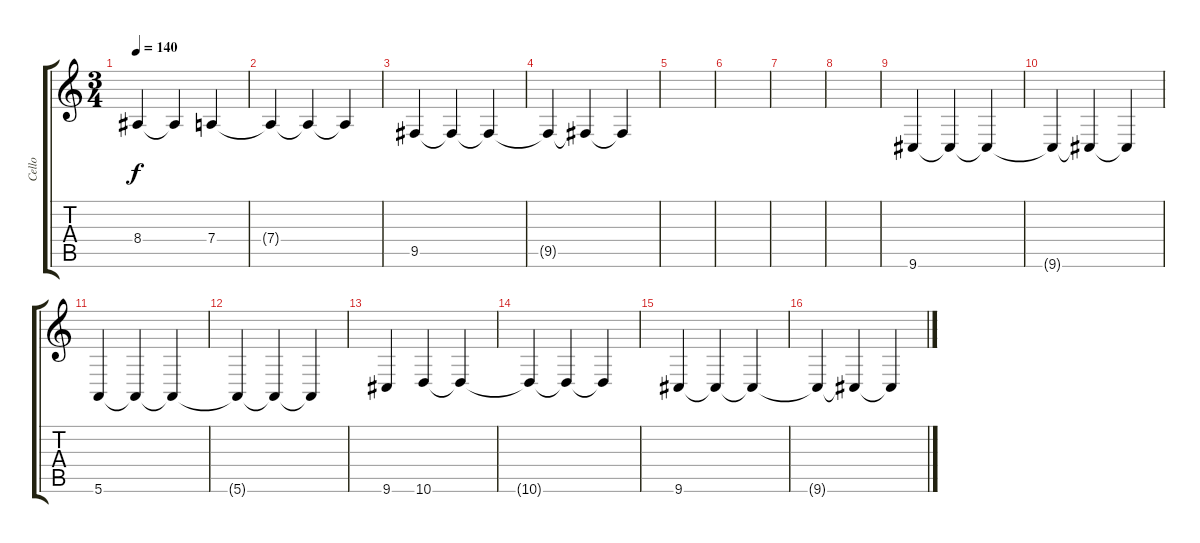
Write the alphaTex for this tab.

\track ("Cello" "Cello") {mute instrument viola}
\staff {score tabs}
\tuning (E4 B3 G3 D3 A2 E2) {hide}
\ts (3 4)
\tempo 140
\clef g2
\ks c
8.4.4{dy f} 8.4{t}.4 7.4.4 |
7.4{t}.4 7.4{t}.4 7.4{t}.4 |
9.5.4 9.5{t}.4 9.5{t}.4 |
9.5{t}.4 9.5{t}.4 9.5{t}.4 |
|
|
|
|
9.6.4 9.6{t}.4 9.6{t}.4 |
9.6{t}.4 9.6{t}.4 9.6{t}.4 |
5.6.4 5.6{t}.4 5.6{t}.4 |
5.6{t}.4 5.6{t}.4 5.6{t}.4 |
9.6.4 10.6.4 10.6{t}.4 |
10.6{t}.4 10.6{t}.4 10.6{t}.4 |
9.6.4 9.6{t}.4 9.6{t}.4 |
9.6{t}.4 9.6{t}.4 9.6{t}.4
